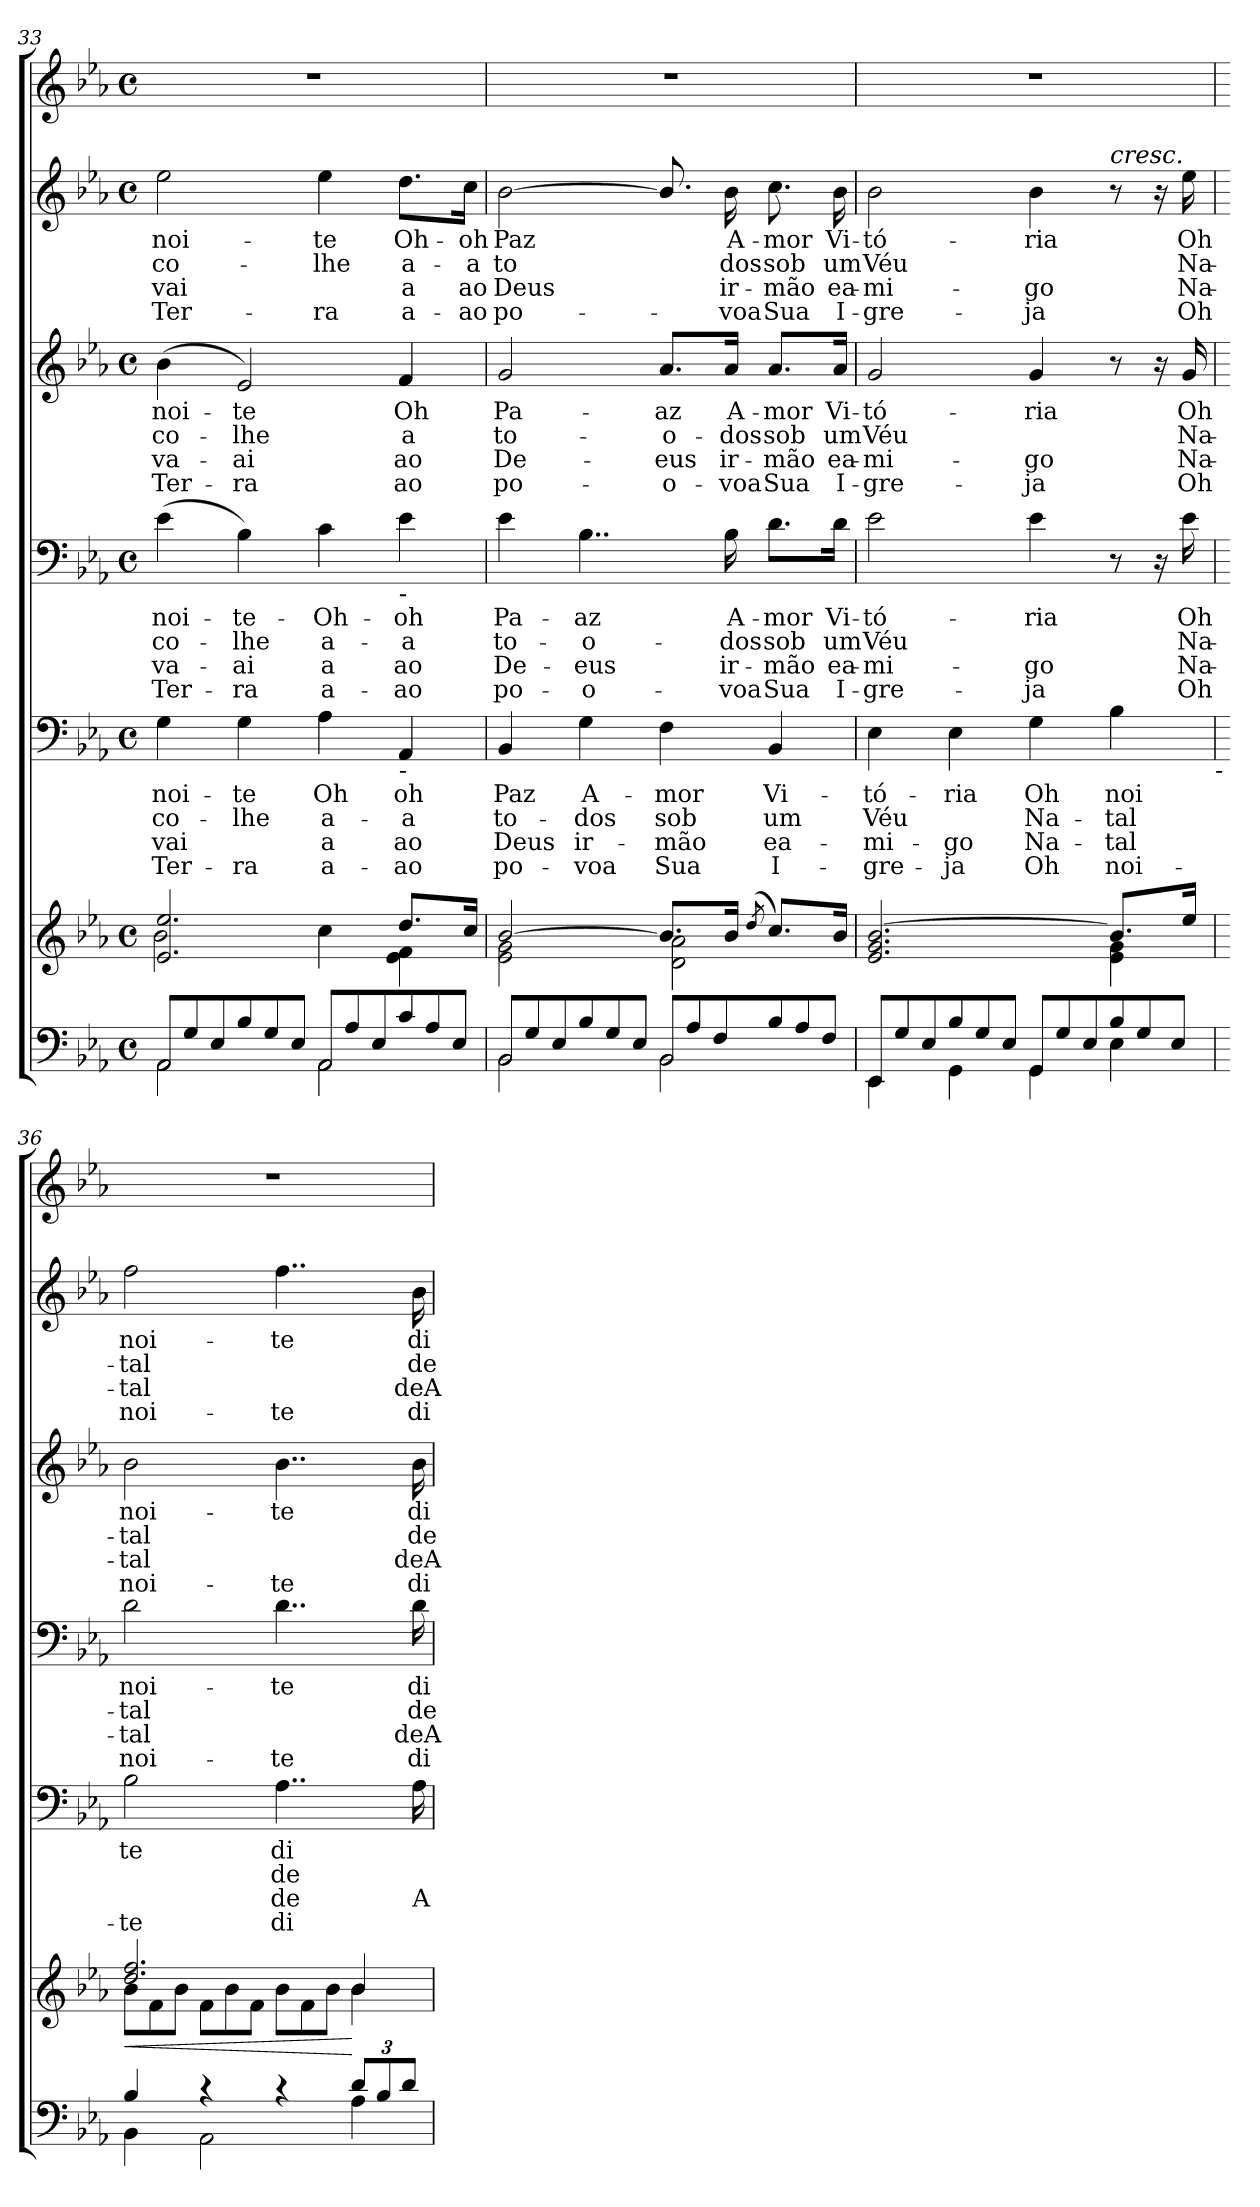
**kern	**kern	**dynam	**kern	**text	**text	**text	**text	**kern	**text	**text	**text	**text	**kern	**text	**text	**text	**text	**kern	**text	**text	**text	**text	**kern
*part6	*part6	*part6	*part5	*part5	*part5	*part5	*part5	*part4	*part4	*part4	*part4	*part4	*part3	*part3	*part3	*part3	*part3	*part2	*part2	*part2	*part2	*part2	*part1
*staff7	*staff6	*staff6/7	*staff5	*staff5	*staff5	*staff5	*staff5	*staff4	*staff4	*staff4	*staff4	*staff4	*staff3	*staff3	*staff3	*staff3	*staff3	*staff2	*staff2	*staff2	*staff2	*staff2	*staff1
*clefF4	*clefG2	*	*clefF4	*	*	*	*	*clefF4	*	*	*	*	*clefG2	*	*	*	*	*clefG2	*	*	*	*	*clefG2
*k[b-e-a-]	*k[b-e-a-]	*	*k[b-e-a-]	*	*	*	*	*k[b-e-a-]	*	*	*	*	*k[b-e-a-]	*	*	*	*	*k[b-e-a-]	*	*	*	*	*k[b-e-a-]
*E-:	*E-:	*	*E-:	*	*	*	*	*E-:	*	*	*	*	*E-:	*	*	*	*	*E-:	*	*	*	*	*E-:
*M4/4	*M4/4	*	*M4/4	*	*	*	*	*M4/4	*	*	*	*	*M4/4	*	*	*	*	*M4/4	*	*	*	*	*M4/4
*met(c)	*met(c)	*	*met(c)	*	*	*	*	*met(c)	*	*	*	*	*met(c)	*	*	*	*	*met(c)	*	*	*	*	*met(c)
*Xtuplet	*	*	*	*	*	*	*	*	*	*	*	*	*	*	*	*	*	*	*	*	*	*	*
=33	=33	=33	=33	=33	=33	=33	=33	=33	=33	=33	=33	=33	=33	=33	=33	=33	=33	=33	=33	=33	=33	=33	=33
*^	*	*	*	*	*	*	*	*	*	*	*	*	*	*	*	*	*	*	*	*	*	*	*
!LO:N:head=open	!LO:N:head=open	!	!	!	!	!	!	!	!	!	!	!	!	!	!	!	!	!	!	!	!	!	!	!
*	*	*^	*	*	*	*	*	*	*	*	*	*	*	*	*	*	*	*	*	*	*	*	*	*
12AA-/L	4AA-\	2.e-/ 2.ee-/	2b-\	.	4G\	noi-	-co-	-vai	Ter-	(4e-\	noi-	-co-	-va-	Ter-	(4b-\	noi-	-co-	-va-	Ter-	2ee-\	noi-	-co-	-vai	Ter-	1r
12G/	.	.	.	.	.	.	.	.	.	.	.	.	.	.	.	.	.	.	.	.	.	.	.	.	.
12E-/	.	.	.	.	.	.	.	.	.	.	.	.	.	.	.	.	.	.	.	.	.	.	.	.	.
12B-/	4ryy	.	.	.	4G\	-te	-lhe	.	-ra	4B-\)	-te-	-lhe	-ai	-ra	2e-/)	-te	-lhe	-ai	-ra	.	.	.	.	.	.
12G/	.	.	.	.	.	.	.	.	.	.	.	.	.	.	.	.	.	.	.	.	.	.	.	.	.
12E-/J	.	.	.	.	.	.	.	.	.	.	.	.	.	.	.	.	.	.	.	.	.	.	.	.	.
!LO:N:head=open	!LO:N:head=open	!	!	!	!	!	!	!	!	!	!	!	!	!	!	!	!	!	!	!	!	!	!	!	!
12AA-/L	4AA-\	.	4cc\	.	4A-\	Oh	a-	a	a-	4c\	-Oh-	a-	a	a-	.	.	.	.	.	4ee-\	-te	-lhe	.	-ra	.
12A-/	.	.	.	.	.	.	.	.	.	.	.	.	.	.	.	.	.	.	.	.	.	.	.	.	.
12E-/	.	.	.	.	.	.	.	.	.	.	.	.	.	.	.	.	.	.	.	.	.	.	.	.	.
!	!	!	!	!	!	!	!	!	!	!LO:TX:b:i:t=-	!	!	!	!	!	!	!	!	!	!	!	!	!	!	!
!	!	!	!	!	!LO:TX:b:i:t=-	!	!	!	!	!	!	!	!	!	!	!	!	!	!	!	!	!	!	!	!
12c/	4ryy	8.dd/L	4e-\ 4f\	.	4AA-/	oh	-a	ao	-ao	4e-\	-oh	-a	ao	-ao	4f/	Oh	a	ao	ao	8.dd\L	Oh-	a-	a	a-	.
12A-/	.	.	.	.	.	.	.	.	.	.	.	.	.	.	.	.	.	.	.	.	.	.	.	.	.
12E-/J	.	.	.	.	.	.	.	.	.	.	.	.	.	.	.	.	.	.	.	.	.	.	.	.	.
.	.	16cc/Jk	.	.	.	.	.	.	.	.	.	.	.	.	.	.	.	.	.	16cc\Jk	-oh	-a	ao	-ao	.
=34	=34	=34	=34	=34	=34	=34	=34	=34	=34	=34	=34	=34	=34	=34	=34	=34	=34	=34	=34	=34	=34	=34	=34	=34	=34
!LO:N:head=open	!LO:N:head=open	!	!	!	!	!	!	!	!	!	!	!	!	!	!	!	!	!	!	!	!	!	!	!	!
12BB-/L	4BB-\	[>2b-/	2e-\ 2g\	.	4BB-/	Paz	to-	Deus	po-	4e-\	Pa-	to-	De-	po-	2g/	Pa-	to-	De-	po-	[2b-\	Paz	to	Deus	po-	1r
12G/	.	.	.	.	.	.	.	.	.	.	.	.	.	.	.	.	.	.	.	.	.	.	.	.	.
12E-/	.	.	.	.	.	.	.	.	.	.	.	.	.	.	.	.	.	.	.	.	.	.	.	.	.
12B-/	4ryy	.	.	.	4G\	A-	-dos	ir-	-voa	4..B-\	-az	-o-	-eus	-o-	.	.	.	.	.	.	.	.	.	.	.
12G/	.	.	.	.	.	.	.	.	.	.	.	.	.	.	.	.	.	.	.	.	.	.	.	.	.
12E-/J	.	.	.	.	.	.	.	.	.	.	.	.	.	.	.	.	.	.	.	.	.	.	.	.	.
!LO:N:head=open	!LO:N:head=open	!	!	!	!	!	!	!	!	!	!	!	!	!	!	!	!	!	!	!	!	!	!	!	!
12BB-/L	4BB-\	8.b-/L]	2d\ 2a-\	.	4F\	-mor	sob	-mão	Sua	.	.	.	.	.	8.a-/L	-az	-o-	-eus	-o-	8.b-/]	.	.	.	.	.
12A-/	.	.	.	.	.	.	.	.	.	.	.	.	.	.	.	.	.	.	.	.	.	.	.	.	.
12F/	.	.	.	.	.	.	.	.	.	.	.	.	.	.	.	.	.	.	.	.	.	.	.	.	.
.	.	16b-/Jk	.	.	.	.	.	.	.	16B-\	A-	-dos	ir-	-voa	16a-/Jk	A-	-dos	ir-	-voa	16b-\	A-	dos	ir-	-voa	.
.	.	(8qdd/	.	.	.	.	.	.	.	.	.	.	.	.	.	.	.	.	.	.	.	.	.	.	.
12B-/	4ryy	8.cc/L)	.	.	4BB-/	Vi-	um	ea-	I-	8.d\L	-mor	sob	-mão	Sua	8.a-/L	-mor	sob	-mão	Sua	8.cc\	-mor	sob	-mão	Sua	.
12A-/	.	.	.	.	.	.	.	.	.	.	.	.	.	.	.	.	.	.	.	.	.	.	.	.	.
12F/J	.	.	.	.	.	.	.	.	.	.	.	.	.	.	.	.	.	.	.	.	.	.	.	.	.
.	.	16b-/Jk	.	.	.	.	.	.	.	16d\Jk	Vi-	um	ea-	I-	16a-/Jk	Vi-	um	ea-	I-	16b-\	Vi-	um	ea-	I-	.
=35	=35	=35	=35	=35	=35	=35	=35	=35	=35	=35	=35	=35	=35	=35	=35	=35	=35	=35	=35	=35	=35	=35	=35	=35	=35
12EE-/L	4EE-\	2.e-/ 2.g/ [2.b-/	2.ryy	.	4E-\	-tó-	Véu	-mi-	-gre-	2e-\	-tó-	Véu	-mi-	-gre-	2g/	-tó-	Véu	-mi-	-gre-	2b-\	-tó-	Véu	-mi-	-gre-	1r
12G/	.	.	.	.	.	.	.	.	.	.	.	.	.	.	.	.	.	.	.	.	.	.	.	.	.
12E-/	.	.	.	.	.	.	.	.	.	.	.	.	.	.	.	.	.	.	.	.	.	.	.	.	.
12B-/	4GG\	.	.	.	4E-\	-ria	.	-go	-ja	.	.	.	.	.	.	.	.	.	.	.	.	.	.	.	.
12G/	.	.	.	.	.	.	.	.	.	.	.	.	.	.	.	.	.	.	.	.	.	.	.	.	.
12E-/J	.	.	.	.	.	.	.	.	.	.	.	.	.	.	.	.	.	.	.	.	.	.	.	.	.
12GG/L	4GG\	.	.	.	4G\	Oh	Na-	Na-	Oh	4e-\	ria	.	-go	-ja	4g/	-ria	.	-go	-ja	4b-\	-ria	.	-go	-ja	.
12G/	.	.	.	.	.	.	.	.	.	.	.	.	.	.	.	.	.	.	.	.	.	.	.	.	.
12E-/	.	.	.	.	.	.	.	.	.	.	.	.	.	.	.	.	.	.	.	.	.	.	.	.	.
!	!	!	!	!	!	!	!	!	!	!	!	!	!	!	!	!	!	!	!	!LO:TX:a:i:t=cresc.	!	!	!	!	!
12B-/	4E-\	8.b-/L]	4e-\ 4g\	.	4B-\	noi	-tal	-tal	noi-	8r	.	.	.	.	8r	.	.	.	.	8r	.	.	.	.	.
12G/	.	.	.	.	.	.	.	.	.	.	.	.	.	.	.	.	.	.	.	.	.	.	.	.	.
.	.	.	.	.	.	.	.	.	.	16r	.	.	.	.	16r	.	.	.	.	16r	.	.	.	.	.
12E-/J	.	.	.	.	.	.	.	.	.	.	.	.	.	.	.	.	.	.	.	.	.	.	.	.	.
.	.	16ee-/Jk	.	.	.	.	.	.	.	16e-\	Oh	Na-	Na-	Oh	16g/	Oh	Na-	Na-	Oh	16ee-\	Oh	Na-	Na-	Oh	.
!	!	!	!	!	!LO:TX:b:i:t=-	!	!	!	!	!	!	!	!	!	!	!	!	!	!	!	!	!	!	!	!
!!LO:LB:g=z
=36	=36	=36	=36	=36	=36	=36	=36	=36	=36	=36	=36	=36	=36	=36	=36	=36	=36	=36	=36	=36	=36	=36	=36	=36	=36
!	!	!	!	!LO:HP:b	!	!	!	!	!	!	!	!	!	!	!	!	!	!	!	!	!	!	!	!	!
*	*	*	*Xtuplet	*	*	*	*	*	*	*	*	*	*	*	*	*	*	*	*	*	*	*	*	*	*
4B-/	4BB-\	2.dd/ 2.ff/	12b-\L	<	2B-\	te	.	.	-te	2d\	-noi-	-tal	-tal	noi-	2b-\	noi-	-tal	-tal	noi-	2ff\	noi-	-tal	-tal	noi-	1r
.	.	.	12f\	.	.	.	.	.	.	.	.	.	.	.	.	.	.	.	.	.	.	.	.	.	.
.	.	.	12b-\J	.	.	.	.	.	.	.	.	.	.	.	.	.	.	.	.	.	.	.	.	.	.
4rc	2AA-\	.	12f\L	.	.	.	.	.	.	.	.	.	.	.	.	.	.	.	.	.	.	.	.	.	.
.	.	.	12b-\	.	.	.	.	.	.	.	.	.	.	.	.	.	.	.	.	.	.	.	.	.	.
.	.	.	12f\J	.	.	.	.	.	.	.	.	.	.	.	.	.	.	.	.	.	.	.	.	.	.
4rc	.	.	12b-\L	.	4..A-\	di	de	de	di	4..d\	te	.	.	-te	4..b-\	-te	.	.	-te	4..ff\	-te	.	.	-te	.
.	.	.	12f\	.	.	.	.	.	.	.	.	.	.	.	.	.	.	.	.	.	.	.	.	.	.
.	.	.	12b-\J	.	.	.	.	.	.	.	.	.	.	.	.	.	.	.	.	.	.	.	.	.	.
*tuplet	*	*	*	*	*	*	*	*	*	*	*	*	*	*	*	*	*	*	*	*	*	*	*	*	*
12d/L	4A-\	4b-/	4b-\	[	.	.	.	.	.	.	.	.	.	.	.	.	.	.	.	.	.	.	.	.	.
12B-/	.	.	.	.	.	.	.	.	.	.	.	.	.	.	.	.	.	.	.	.	.	.	.	.	.
12d/J	.	.	.	.	.	.	.	.	.	.	.	.	.	.	.	.	.	.	.	.	.	.	.	.	.
.	.	.	.	.	16A-\	.	.	A-	.	16d\	-di-	de	deA-	di-	16b-\	di-	de	deA-	di-	16b-\	di-	de	deA-	di-	.
*v	*v	*	*	*	*	*	*	*	*	*	*	*	*	*	*	*	*	*	*	*	*	*	*	*	*
*	*v	*v	*	*	*	*	*	*	*	*	*	*	*	*	*	*	*	*	*	*	*	*	*	*
=	=	=	=	=	=	=	=	=	=	=	=	=	=	=	=	=	=	=	=	=	=	=	=
*-	*-	*-	*-	*-	*-	*-	*-	*-	*-	*-	*-	*-	*-	*-	*-	*-	*-	*-	*-	*-	*-	*-	*-
